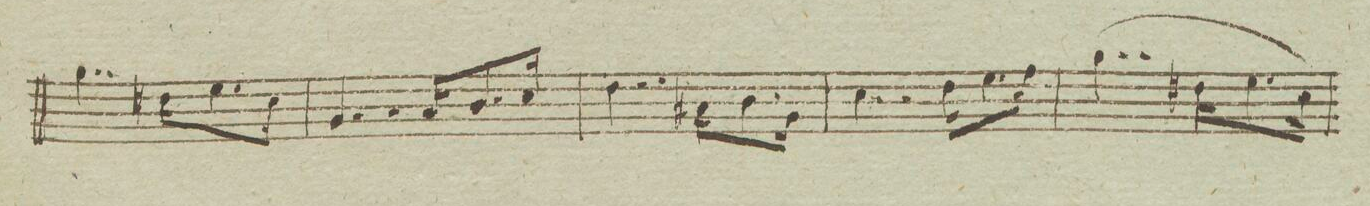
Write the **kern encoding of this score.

**kern	**dynam
*I"Basso	*
*clefF4	*
*k[b-e-a-]	*
*met(c|)	*
*M3/4	*
4..B-\	.
16F#X\KL	.
8.G\	.
16E-\Jk	.
=91	=91
4..BB-/	.
16CKL/	.
8.D\	.
16E-\Jk	.
=92	=92
4..F\	.
16C#XKL\	.
8.D\	.
16BB-/Jk	.
=93	=93
4..E-\	.
16F\KL	.
8.G\	.
16A-\Jk	.
=94	=94
(4..B-\	.
16F#X\KL	.
8.G\	.
16E-\Jk)	.
=95	=95
*-	*-
